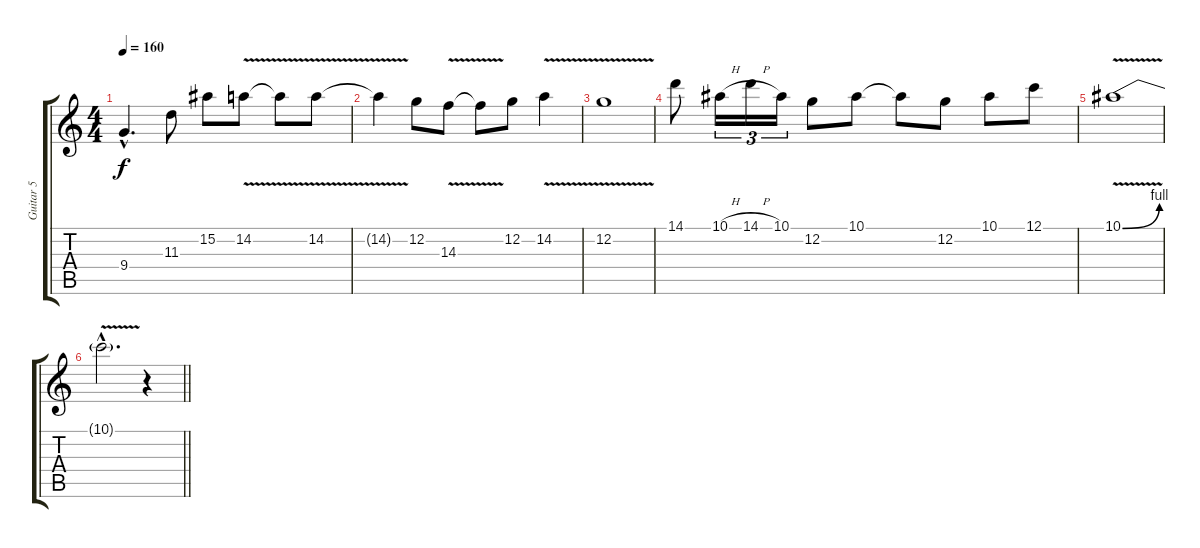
\track ("Guitar 5" "Guitar 5") {instrument distortionguitar}
\staff {score tabs}
\tuning (C4 G3 Eb3 Bb2 F2 C2) {hide}
\ts (4 4)
\tempo 160
\clef g2
\ks c
9.4{hac t}.4{d dy f} 11.3.8 15.2.8 14.2{v}.8 14.2{t}.8 14.2{v}.8 |
14.2{t}.4 12.2.8 14.3{v}.8 14.3{t}.8 12.2.8 14.2{v}.4 |
12.2{v}.1 |
14.1.8 10.1{h}.16{tu (3 2)} 14.1{h}.16{tu (3 2)} 10.1.16{tu (3 2)} 12.2.8 10.1.8 10.1{t}.8 12.2.8 10.1.8 12.1.8 |
10.1{be (bend 0 0 60 4) v}.1 |
\barLineRight lightlight
10.1{hac t}.2{d} r.4
